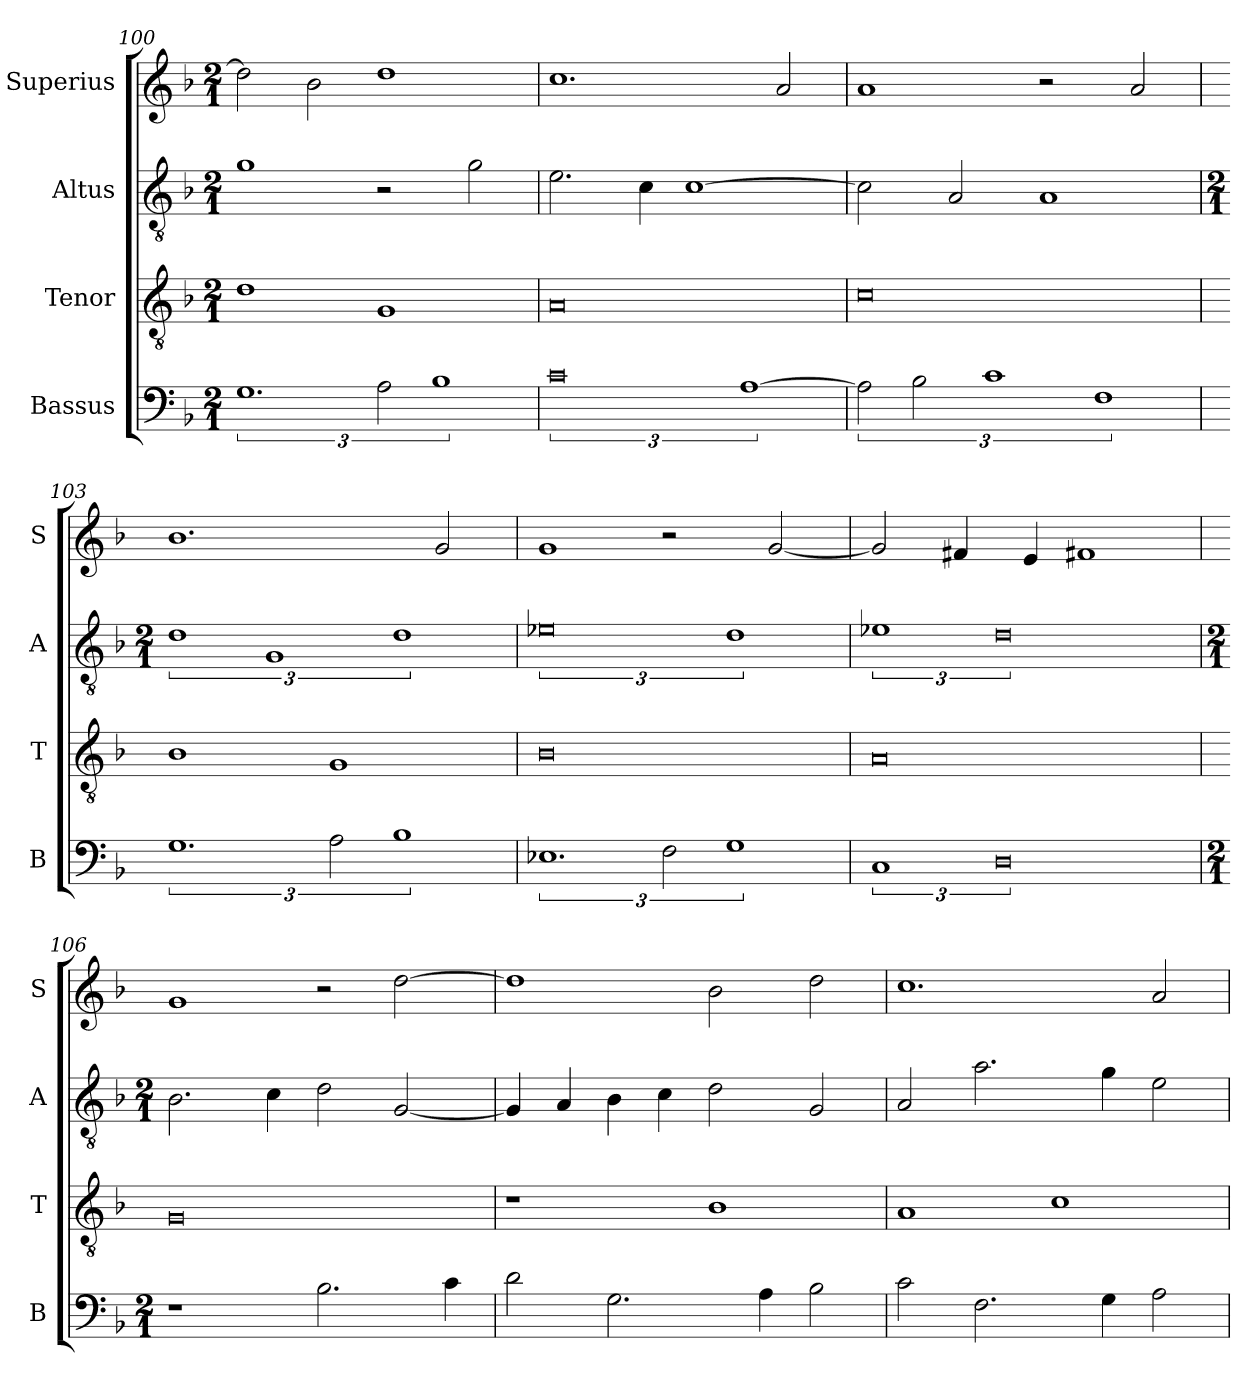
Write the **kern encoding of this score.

**kern	**kern	**kern	**kern
*part4	*part3	*part2	*part1
*staff4	*staff3	*staff2	*staff1
*I"Bassus	*I"Tenor	*I"Altus	*I"Superius
*I'B	*I'T	*I'A	*I'S
*clefF4	*clefGv2	*clefGv2	*clefG2
*k[b-]	*k[b-]	*k[b-]	*k[b-]
*M2/1	*M2/1	*M2/1	*M2/1
=100	=100	=100	=100
3%2.G	1d	1g	2dd\]
.	.	.	2b-\
3A\	1G	2r	1dd
3%2B-	.	.	.
.	.	2g\	.
=101	=101	=101	=101
3%4c	0A	2.e\	1.cc
.	.	4c\	.
.	.	[1c	.
[3%2A	.	.	.
.	.	.	2a/
=102	=102	=102	=102
3A\]	0c	2c\]	1a
3B-\	.	.	.
.	.	2A/	.
3%2c	.	.	.
.	.	1A	2r
3%2F	.	.	.
.	.	.	2a/
=103	=103	=103	=103
*	*	*M2/1	*
3%2.G	1B-	3%2d	1.b-
.	.	3%2G	.
3A\	1G	.	.
3%2B-	.	3%2d	.
.	.	.	2g/
=104	=104	=104	=104
3%2.E-X	0B-	3%4e-X	1g
3F\	.	.	2r
3%2G	.	3%2d	.
.	.	.	[2g/
=105	=105	=105	=105
3%2C	0A	3%2e-X	2g/]
.	.	.	4f#X/
3%4D	.	3%4d	.
.	.	.	4e/
.	.	.	1f#X
=106	=106	=106	=106
*M2/1	*	*M2/1	*
1r	0G	2.B-\	1g
.	.	4c\	.
2.B-\	.	2d\	2r
.	.	[2G/	[2dd\
4c\	.	.	.
=107	=107	=107	=107
2d\	1r	4G/]	1dd]
.	.	4A/	.
2.G\	.	4B-\	.
.	.	4c\	.
.	1B-	2d\	2b-\
4A\	.	.	.
2B-\	.	2G/	2dd\
=108	=108	=108	=108
2c\	1A	2A/	1.cc
2.F\	.	2.a\	.
.	1c	.	.
4G\	.	4g\	.
2A\	.	2e\	2a/
=	=	=	=
*-	*-	*-	*-
